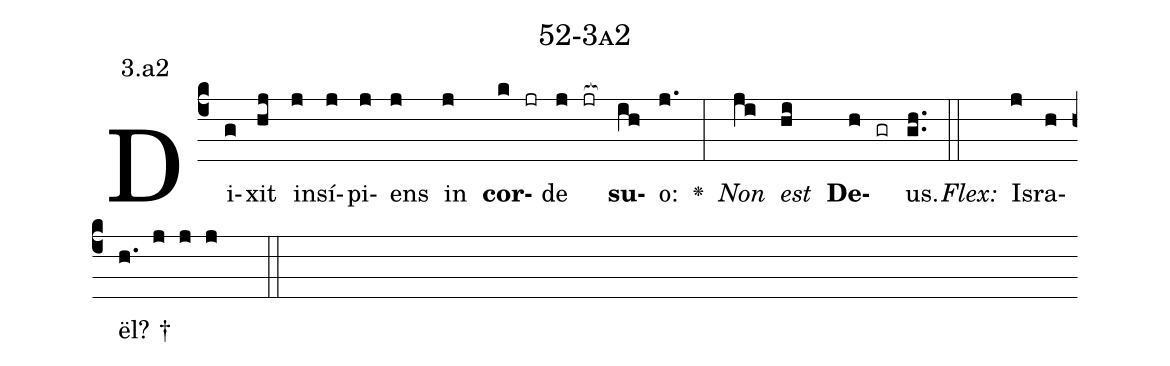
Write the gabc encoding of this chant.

name: 52-3a2;
annotation: 3.a2;
%%
(c4)Di(g)xit(hj) in(j)sí(j)pi(j)ens(j) in(j) <b>cor</b>(k jr)de(j jr[ocb:1{]) <b>su</b>(ih[ocb:0}])o:(j.) <v>\greheightstar</v>(:) <i>Non</i>(ji) <i>est</i>(hi) <b>De</b>(h gr)us.(gh..) (::)
<i>Flex:</i>()  Is(j)ra(h)ël? †(h. j j j  ::)

%E(j) u(j) o(ji) u(hi) a(h) e.(gh..) (::)
